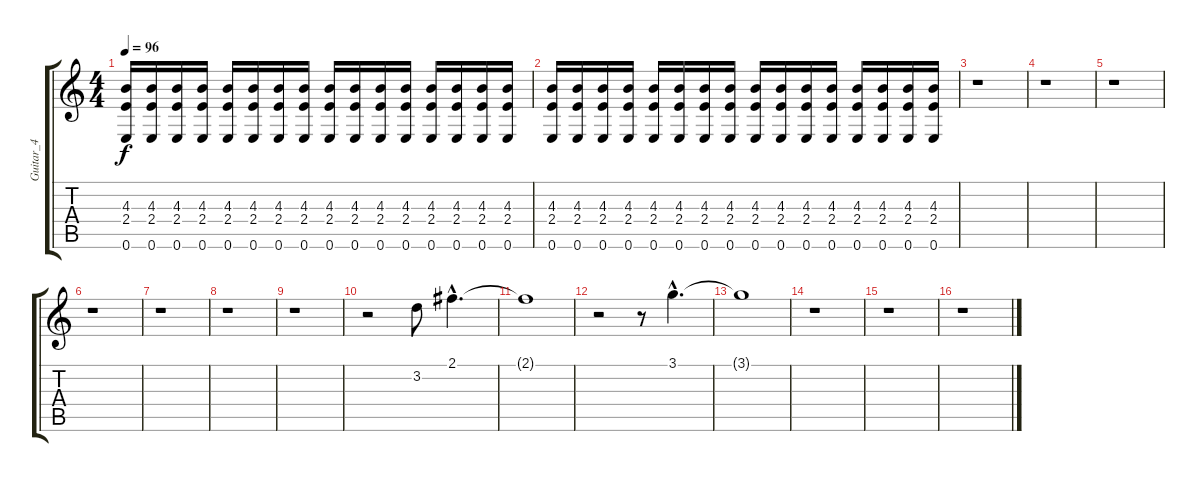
\track ("Guitar_4" "Guitar_4") {instrument distortionguitar}
\staff {score tabs}
\tuning (E4 B3 G3 D3 A2 E2) {hide}
\ts (4 4)
\tempo 96
\clef g2
\ks c
(4.3 2.4 0.6).16{dy f} (4.3 2.4 0.6).16 (4.3 2.4 0.6).16 (4.3 2.4 0.6).16 (4.3 2.4 0.6).16 (4.3 2.4 0.6).16 (4.3 2.4 0.6).16 (4.3 2.4 0.6).16 (4.3 2.4 0.6).16 (4.3 2.4 0.6).16 (4.3 2.4 0.6).16 (4.3 2.4 0.6).16 (4.3 2.4 0.6).16 (4.3 2.4 0.6).16 (4.3 2.4 0.6).16 (4.3 2.4 0.6).16 |
(4.3 2.4 0.6).16 (4.3 2.4 0.6).16 (4.3 2.4 0.6).16 (4.3 2.4 0.6).16 (4.3 2.4 0.6).16 (4.3 2.4 0.6).16 (4.3 2.4 0.6).16 (4.3 2.4 0.6).16 (4.3 2.4 0.6).16 (4.3 2.4 0.6).16 (4.3 2.4 0.6).16 (4.3 2.4 0.6).16 (4.3 2.4 0.6).16 (4.3 2.4 0.6).16 (4.3 2.4 0.6).16 (4.3 2.4 0.6).16 |
r.1 |
r.1 |
r.1 |
r.1 |
r.1 |
r.1 |
r.1 |
r.2 3.2.8 2.1{hac}.4{d} |
2.1{t}.1 |
r.2 r.8 3.1{hac}.4{d} |
3.1{t}.1 |
r.1 |
r.1 |
r.1
